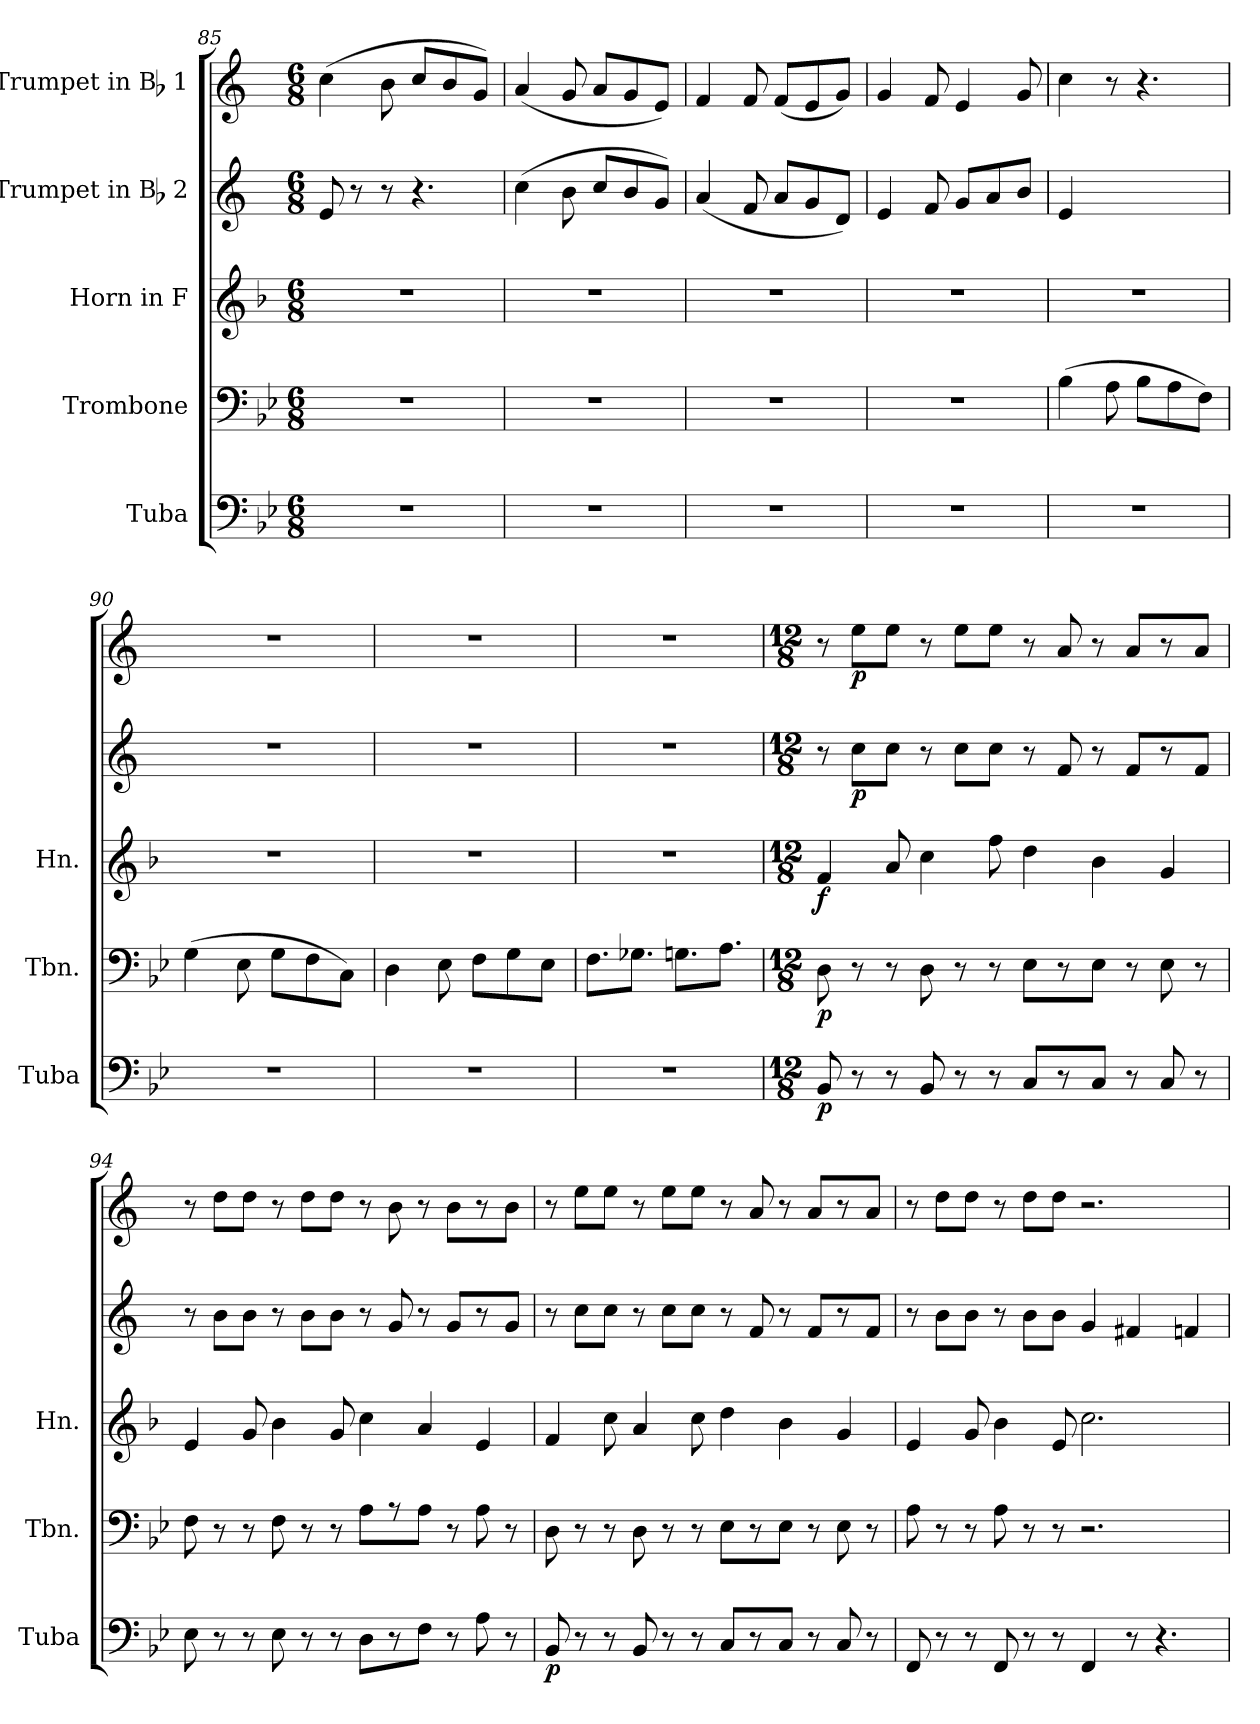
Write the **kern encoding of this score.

**kern	**dynam	**kern	**dynam	**kern	**dynam	**kern	**dynam	**kern	**dynam
*part5	*part5	*part4	*part4	*part3	*part3	*part2	*part2	*part1	*part1
*staff5	*staff5	*staff4	*staff4	*staff3	*staff3	*staff2	*staff2	*staff1	*staff1
*I"Tuba	*	*I"Trombone	*	*I"Horn in F	*	*I"Trumpet in Bb 2	*	*I"Trumpet in Bb 1	*
*I'Tuba	*	*I'Tbn.	*	*I'Hn.	*	*	*	*	*
*clefF4	*	*clefF4	*	*clefG2	*	*clefG2	*	*clefG2	*
*	*	*	*	*ITrd4c7	*	*ITrd1c2	*	*ITrd1c2	*
*k[b-e-]	*	*k[b-e-]	*	*k[b-e-]	*	*k[b-e-]	*	*k[b-e-]	*
*B-:	*	*B-:	*	*B-:	*	*B-:	*	*B-:	*
*M6/8	*	*M6/8	*	*M6/8	*	*M6/8	*	*M6/8	*
=85	=85	=85	=85	=85	=85	=85	=85	=85	=85
2.r	.	2.r	.	2.r	.	8d/	.	(>4b-\	.
.	.	.	.	.	.	8r	.	.	.
.	.	.	.	.	.	8r	.	8a\	.
.	.	.	.	.	.	4.r	.	8b-/L	.
.	.	.	.	.	.	.	.	8a/	.
.	.	.	.	.	.	.	.	8f/J)	.
=86	=86	=86	=86	=86	=86	=86	=86	=86	=86
2.r	.	2.r	.	2.r	.	(>4b-\	.	(<4g/	.
.	.	.	.	.	.	8a\	.	8f/	.
.	.	.	.	.	.	8b-/L	.	8g/L	.
.	.	.	.	.	.	8a/	.	8f/	.
.	.	.	.	.	.	8f/J)	.	8d/J)	.
=87	=87	=87	=87	=87	=87	=87	=87	=87	=87
2.r	.	2.r	.	2.r	.	(<4g/	.	4e-/	.
.	.	.	.	.	.	8e-/	.	8e-/	.
.	.	.	.	.	.	8g/L	.	(<8e-/L	.
.	.	.	.	.	.	8f/	.	8d/	.
.	.	.	.	.	.	8c/J)	.	8f/J)	.
=88	=88	=88	=88	=88	=88	=88	=88	=88	=88
2.r	.	2.r	.	2.r	.	4d/	.	4f/	.
.	.	.	.	.	.	8e-/	.	8e-/	.
.	.	.	.	.	.	8f/L	.	4d/	.
.	.	.	.	.	.	8g/	.	.	.
.	.	.	.	.	.	8a/J	.	8f/	.
!!LO:LB:g=z
=89	=89	=89	=89	=89	=89	=89	=89	=89	=89
2.r	.	(>4B-\	.	2.r	.	4d/	.	4b-\	.
.	.	8A\	.	.	.	2ryy	.	8r	.
.	.	8B-\L	.	.	.	.	.	4.r	.
.	.	8A\	.	.	.	.	.	.	.
.	.	8F\J)	.	.	.	.	.	.	.
=90	=90	=90	=90	=90	=90	=90	=90	=90	=90
2.r	.	(>4G\	.	2.r	.	2.r	.	2.r	.
.	.	8E-\	.	.	.	.	.	.	.
.	.	8G\L	.	.	.	.	.	.	.
.	.	8F\	.	.	.	.	.	.	.
.	.	8C\J)	.	.	.	.	.	.	.
=91	=91	=91	=91	=91	=91	=91	=91	=91	=91
2.r	.	4D\	.	2.r	.	2.r	.	2.r	.
.	.	8E-\	.	.	.	.	.	.	.
.	.	8F\L	.	.	.	.	.	.	.
.	.	8G\	.	.	.	.	.	.	.
.	.	8E-\J	.	.	.	.	.	.	.
=92	=92	=92	=92	=92	=92	=92	=92	=92	=92
2.r	.	8.F\L	.	2.r	.	2.r	.	2.r	.
.	.	8.G-X\J	.	.	.	.	.	.	.
.	.	8.Gn\L	.	.	.	.	.	.	.
.	.	8.A\J	.	.	.	.	.	.	.
=93	=93	=93	=93	=93	=93	=93	=93	=93	=93
*M12/8	*	*M12/8	*	*M12/8	*	*M12/8	*	*M12/8	*
!	!LO:DY:b	!	!LO:DY:b	!	!LO:DY:b	!	!	!	!
8BB-/	p	8D\	p	4B-/	f	8r	.	8r	.
!	!	!	!	!	!	!	!LO:DY:b	!	!LO:DY:b
8r	.	8r	.	.	.	8b-\L	p	8dd\L	p
8r	.	8r	.	8d/	.	8b-\J	.	8dd\J	.
8BB-/	.	8D\	.	4f\	.	8r	.	8r	.
8r	.	8r	.	.	.	8b-\L	.	8dd\L	.
8r	.	8r	.	8b-\	.	8b-\J	.	8dd\J	.
8C/L	.	8E-\L	.	4g\	.	8r	.	8r	.
8r	.	8r	.	.	.	8e-/	.	8g/	.
8C/J	.	8E-\J	.	4e-\	.	8r	.	8r	.
8r	.	8r	.	.	.	8e-/L	.	8g/L	.
8C/	.	8E-\	.	4c/	.	8r	.	8r	.
8r	.	8r	.	.	.	8e-/J	.	8g/J	.
!!LO:PB:g=z
=94	=94	=94	=94	=94	=94	=94	=94	=94	=94
8E-\	.	8F\	.	4A/	.	8r	.	8r	.
8r	.	8r	.	.	.	8a\L	.	8cc\L	.
8r	.	8r	.	8c/	.	8a\J	.	8cc\J	.
8E-\	.	8F\	.	4e-\	.	8r	.	8r	.
8r	.	8r	.	.	.	8a\L	.	8cc\L	.
8r	.	8r	.	8c/	.	8a\J	.	8cc\J	.
8D\L	.	8A\L	.	4f\	.	8r	.	8r	.
8r	.	8r	.	.	.	8f/	.	8a\	.
8F\J	.	8A\J	.	4d/	.	8r	.	8r	.
8r	.	8r	.	.	.	8f/L	.	8a\L	.
8A\	.	8A\	.	4A/	.	8r	.	8r	.
8r	.	8r	.	.	.	8f/J	.	8a\J	.
=95	=95	=95	=95	=95	=95	=95	=95	=95	=95
!	!LO:DY:b	!	!	!	!	!	!	!	!
8BB-/	p	8D\	.	4B-/	.	8r	.	8r	.
8r	.	8r	.	.	.	8b-\L	.	8dd\L	.
8r	.	8r	.	8f\	.	8b-\J	.	8dd\J	.
8BB-/	.	8D\	.	4d/	.	8r	.	8r	.
8r	.	8r	.	.	.	8b-\L	.	8dd\L	.
8r	.	8r	.	8f\	.	8b-\J	.	8dd\J	.
8C/L	.	8E-\L	.	4g\	.	8r	.	8r	.
8r	.	8r	.	.	.	8e-/	.	8g/	.
8C/J	.	8E-\J	.	4e-\	.	8r	.	8r	.
8r	.	8r	.	.	.	8e-/L	.	8g/L	.
8C/	.	8E-\	.	4c/	.	8r	.	8r	.
8r	.	8r	.	.	.	8e-/J	.	8g/J	.
=96	=96	=96	=96	=96	=96	=96	=96	=96	=96
8FF/	.	8A\	.	4A/	.	8r	.	8r	.
8r	.	8r	.	.	.	8a\L	.	8cc\L	.
8r	.	8r	.	8c/	.	8a\J	.	8cc\J	.
8FF/	.	8A\	.	4e-\	.	8r	.	8r	.
8r	.	8r	.	.	.	8a\L	.	8cc\L	.
8r	.	8r	.	8A/	.	8a\J	.	8cc\J	.
4FF/	.	2.r	.	2.f\	.	4f/	.	2.r	.
8r	.	.	.	.	.	4en/	.	.	.
4.r	.	.	.	.	.	.	.	.	.
.	.	.	.	.	.	4e-X/	.	.	.
=	=	=	=	=	=	=	=	=	=
*-	*-	*-	*-	*-	*-	*-	*-	*-	*-
